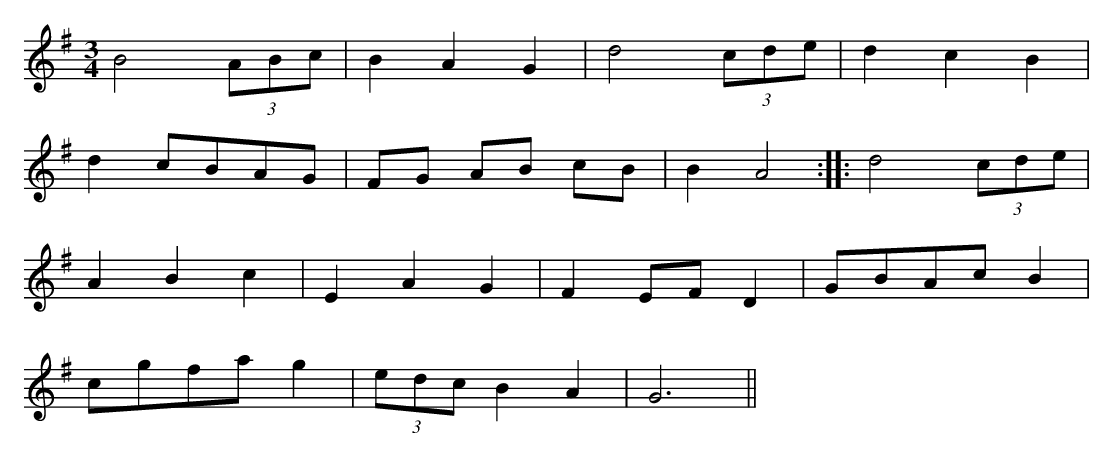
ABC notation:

X:1
M:3/4
K:G
B4 (3ABc|B2 A2 G2|d4 (3cde|d2 c2 B2|
d2 cBAG|FG AB cB|B2 A4:|:d4 (3cde|
A2 B2 c2|E2 A2 G2|F2 EF D2|GBAc B2|
cgfa g2|(3edc B2 A2|G6||
